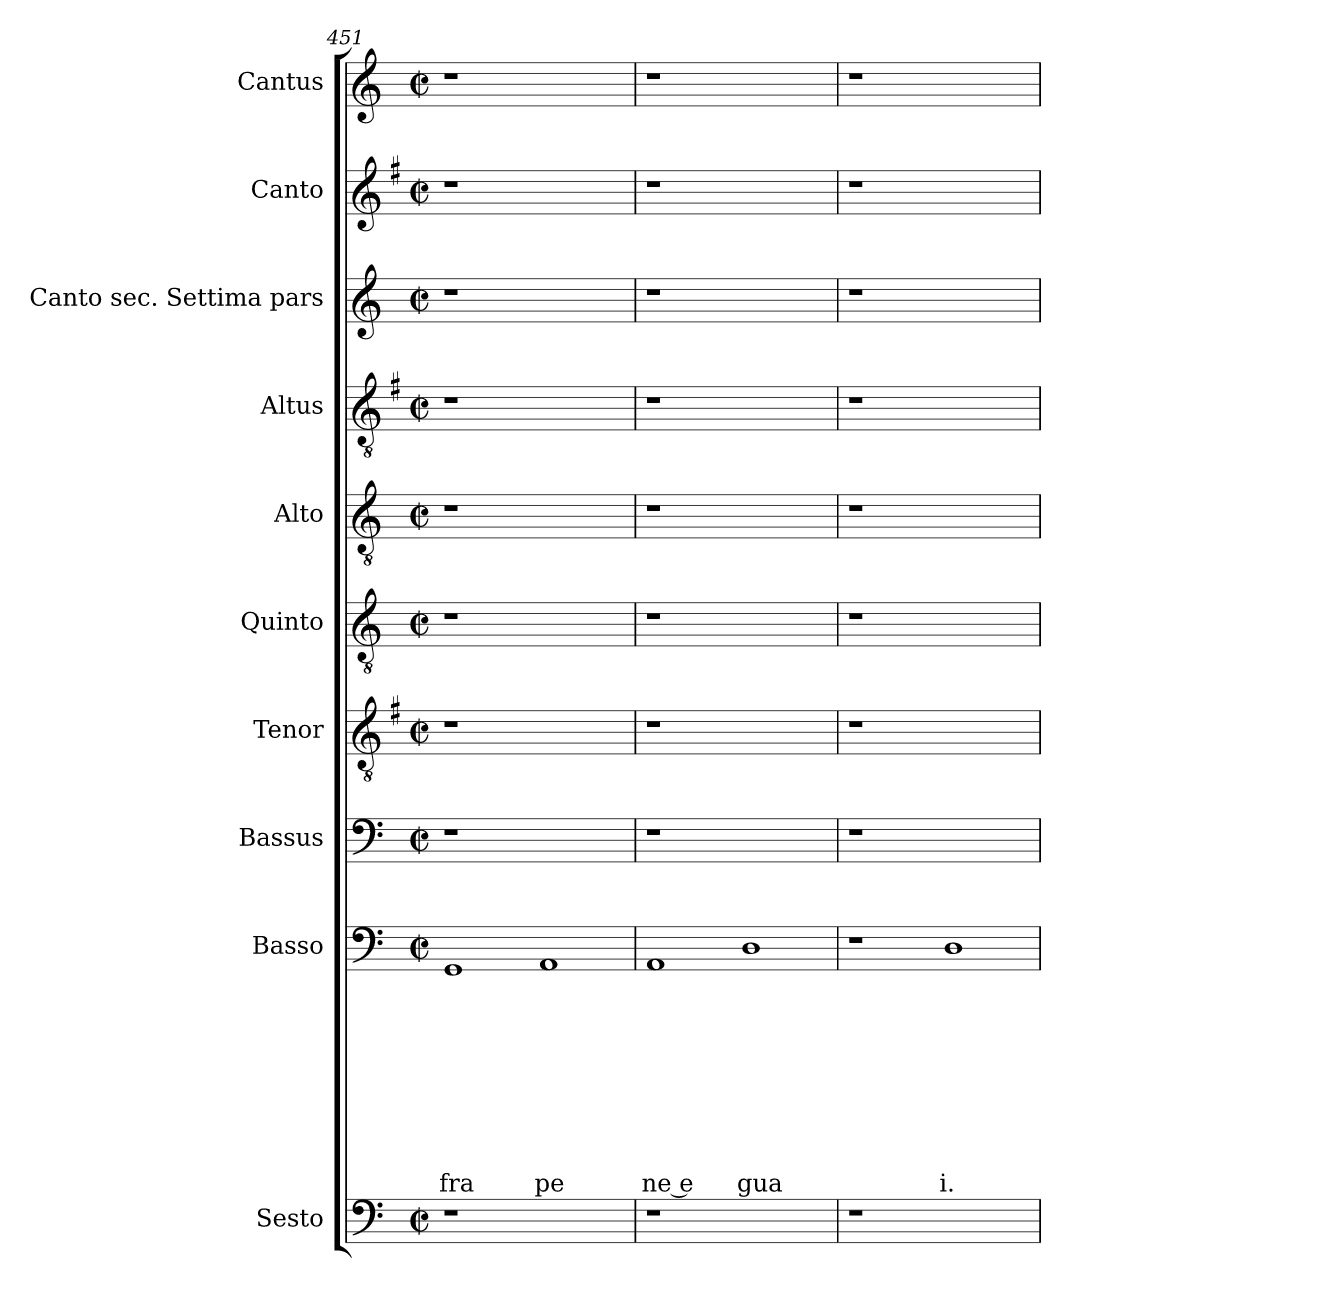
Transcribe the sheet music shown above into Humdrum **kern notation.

**kern	**kern	**text	**text	**text	**text	**text	**text	**text	**text	**text	**kern	**kern	**kern	**kern	**kern	**kern	**kern	**kern
*part10	*part9	*part9	*part9	*part9	*part9	*part9	*part9	*part9	*part9	*part9	*part8	*part7	*part6	*part5	*part4	*part3	*part2	*part1
*staff10	*staff9	*staff9	*staff9	*staff9	*staff9	*staff9	*staff9	*staff9	*staff9	*staff9	*staff8	*staff7	*staff6	*staff5	*staff4	*staff3	*staff2	*staff1
*I"Sesto	*I"Basso	*	*	*	*	*	*	*	*	*	*I"Bassus	*I"Tenor	*I"Quinto	*I"Alto	*I"Altus	*I"Canto sec. Settima pars	*I"Canto	*I"Cantus
*I'Sesto	*I'Basso	*	*	*	*	*	*	*	*	*	*I'Bassus	*I'Tenor	*I'Quinto	*I'Alto	*I'Altus	*I'Canto sec. Settima pars	*I'Canto	*I'Cantus
*clefF4	*clefF4	*	*	*	*	*	*	*	*	*	*clefF4	*clefGv2	*clefGv2	*clefGv2	*clefGv2	*clefG2	*clefG2	*clefG2
*k[]	*k[]	*	*	*	*	*	*	*	*	*	*k[]	*k[f#]	*k[]	*k[]	*k[f#]	*k[]	*k[f#]	*k[]
*C:	*C:	*	*	*	*	*	*	*	*	*	*C:	*G:	*C:	*C:	*G:	*C:	*G:	*C:
*M2/2	*M2/2	*	*	*	*	*	*	*	*	*	*M2/2	*M2/2	*M2/2	*M2/2	*M2/2	*M2/2	*M2/2	*M2/2
*met(c|)	*met(c|)	*	*	*	*	*	*	*	*	*	*met(c|)	*met(c|)	*met(c|)	*met(c|)	*met(c|)	*met(c|)	*met(c|)	*met(c|)
=451	=451	=451	=451	=451	=451	=451	=451	=451	=451	=451	=451	=451	=451	=451	=451	=451	=451	=451
!	!	!	!	!	!	!	!	!	!	!LO:LY:b	!	!	!	!	!	!	!	!
1r	1GG	.	.	.	.	.	.	.	.	fra	1r	1r	1r	1r	1r	1r	1r	1r
!	!	!	!	!	!	!	!	!	!	!LO:LY:b:rj	!	!	!	!	!	!	!	!
1ryy	1AA	.	.	.	.	.	.	.	.	pe	1ryy	1ryy	1ryy	1ryy	1ryy	1ryy	1ryy	1ryy
=452	=452	=452	=452	=452	=452	=452	=452	=452	=452	=452	=452	=452	=452	=452	=452	=452	=452	=452
!	!	!	!	!	!	!	!	!	!	!LO:LY:b	!	!	!	!	!	!	!	!
1r	1AA	.	.	.	.	.	.	.	.	ne e	1r	1r	1r	1r	1r	1r	1r	1r
!	!	!	!	!	!	!	!	!	!	!LO:LY:b	!	!	!	!	!	!	!	!
1ryy	1D	.	.	.	.	.	.	.	.	gua	1ryy	1ryy	1ryy	1ryy	1ryy	1ryy	1ryy	1ryy
=453	=453	=453	=453	=453	=453	=453	=453	=453	=453	=453	=453	=453	=453	=453	=453	=453	=453	=453
1r	1r	.	.	.	.	.	.	.	.	.	1r	1r	1r	1r	1r	1r	1r	1r
!	!	!	!	!	!	!	!	!	!	!LO:LY:b	!	!	!	!	!	!	!	!
1ryy	1D	.	.	.	.	.	.	.	.	i.	1ryy	1ryy	1ryy	1ryy	1ryy	1ryy	1ryy	1ryy
=	=	=	=	=	=	=	=	=	=	=	=	=	=	=	=	=	=	=
*-	*-	*-	*-	*-	*-	*-	*-	*-	*-	*-	*-	*-	*-	*-	*-	*-	*-	*-
